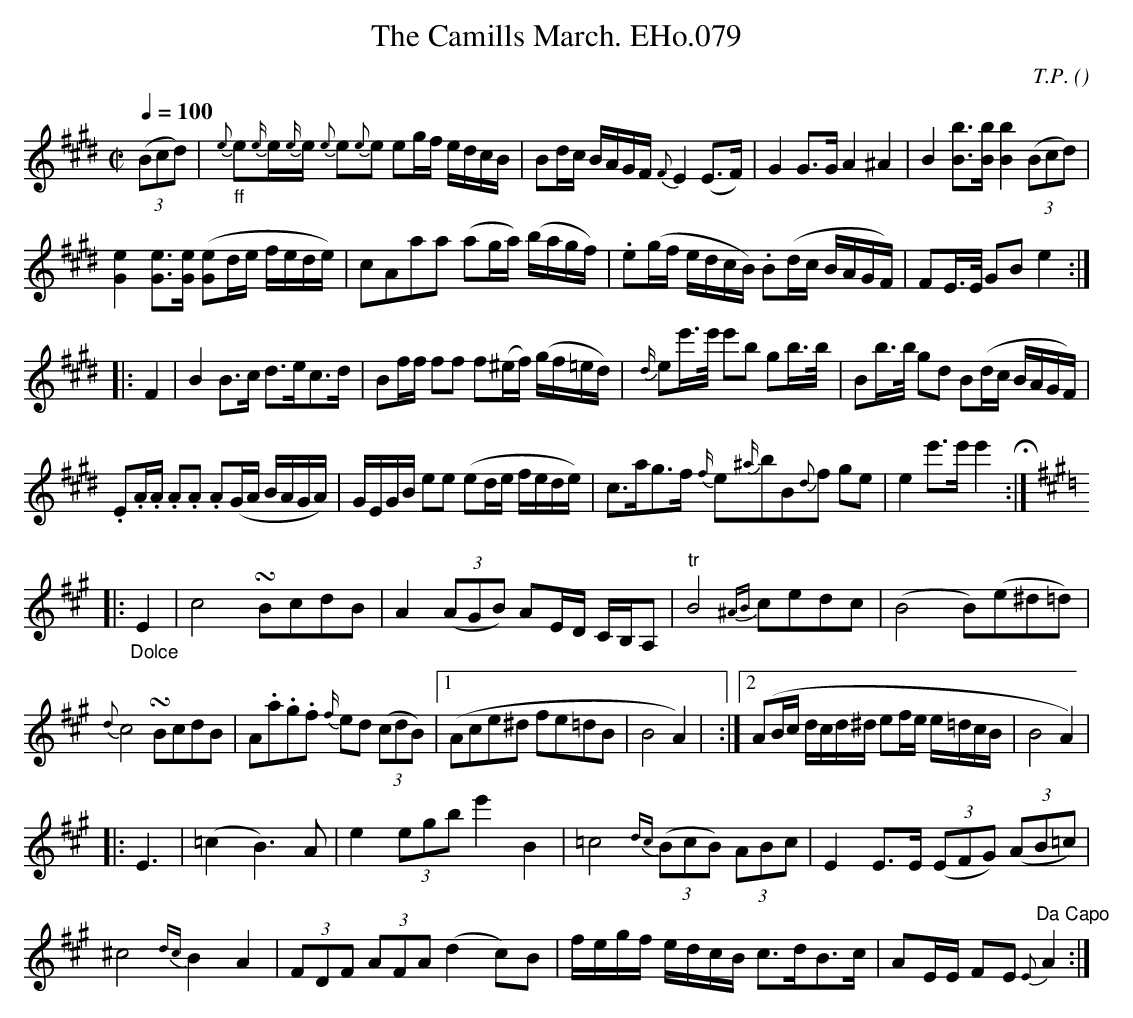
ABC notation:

X:1
T:Camills March. EHo.079, The
M:C|
L:1/8
Q:1/4=100
C:T.P.
O:
K:E
(3(Bcd) | "_ff"{e}e{e/}e/{e/}e/ {e}e{e}e eg/f/ e/d/c/B/ | Bd/c/ B/A/G/F/ {F}E2 (E>F) |\
G2G>G A2^A2 | B2[B3/b3/][B/b/][B2b2](3(Bcd) |
[G2e2][G3/e3/][G/e/] ([Ge]d/e/ f/e/d/e/) | cAaa (ag/a/) (b/a/g/f/) | .e(g/f/ e/d/c/B/) .B(d/c/ B/A/G/F/) | FE/>E/ GB e2 :|
|: F2 | B2B>c d>ec>d | Bf/f/ ff f(^e/f/) (g/f/=e/d/) | {d/}ee'/>e'/ e'b gb/>b/ | Bb/>b/ gd B(d/c/ B/A/G/F/) |
.E.A/.A/ .A.A .A(G/A/ B/A/G/A/) | G/E/G/B/ ee (ed/e/ f/e/d/e/) | c>ag>f {f/}e{^a/}bB{d}f ge | e2e'>e' e'2!fermata!:|
|:[K:A] "_Dolce"E2 | c4 !turn!BcdB | A2(3(AGB) AE/D/ C/B,/A, | "tr"B4 {^AB}cedc | (B4B)(e^d=d) |
{d}c4 !turn!BcdB | A.a.g.f {f/}ed (3(cdB) | [1(Ace^d fe=dB | B4A2)| :|[2(AB/c/ d/c/d/^d/ ef/e/ e/=d/c/B/ | B4A2) |
|: E2 | >(=c4B2>)A2 | e2(3egb e'2B2 | =c4 {dc}(3(BcB) (3ABc | E2E>E (3(EFG) (3(AB=c) |
^c4 {dc}B2A2 | (3FDF (3AFA (d2c)B | f/e/g/f/ e/d/c/B/ c>dB>c | AE/E/ FE {E}"Da Capo"A2 :|
